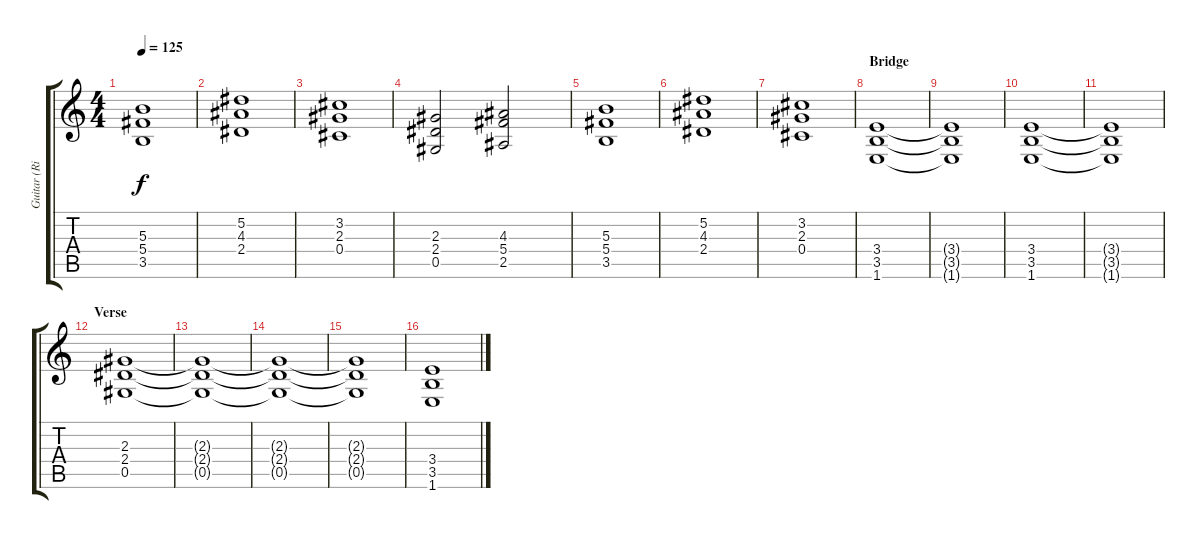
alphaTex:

\track ("Guitar (Ritmo)" "Guitar (Ri") {instrument distortionguitar}
\staff {score tabs}
\tuning (Eb4 Bb3 Gb3 Db3 Ab2 Eb2) {hide}
\ts (4 4)
\tempo 125
\clef g2
\ks c
(5.3 5.4 3.5).1{dy f} |
(5.2 4.3 2.4).1 |
(3.2 2.3 0.4).1 |
(2.3 2.4 0.5).2 (4.3 5.4 2.5).2 |
(5.3 5.4 3.5).1 |
(5.2 4.3 2.4).1 |
(3.2 2.3 0.4).1 |
\section ("" "Bridge")
(3.4 3.5 1.6).1 |
(3.4{t} 3.5{t} 1.6{t}).1 |
(3.4 3.5 1.6).1 |
(3.4{t} 3.5{t} 1.6{t}).1 |
\section ("" "Verse")
(2.3 2.4 0.5).1 |
(2.3{t} 2.4{t} 0.5{t}).1 |
(2.3{t} 2.4{t} 0.5{t}).1 |
(2.3{t} 2.4{t} 0.5{t}).1 |
(3.4 3.5 1.6).1
